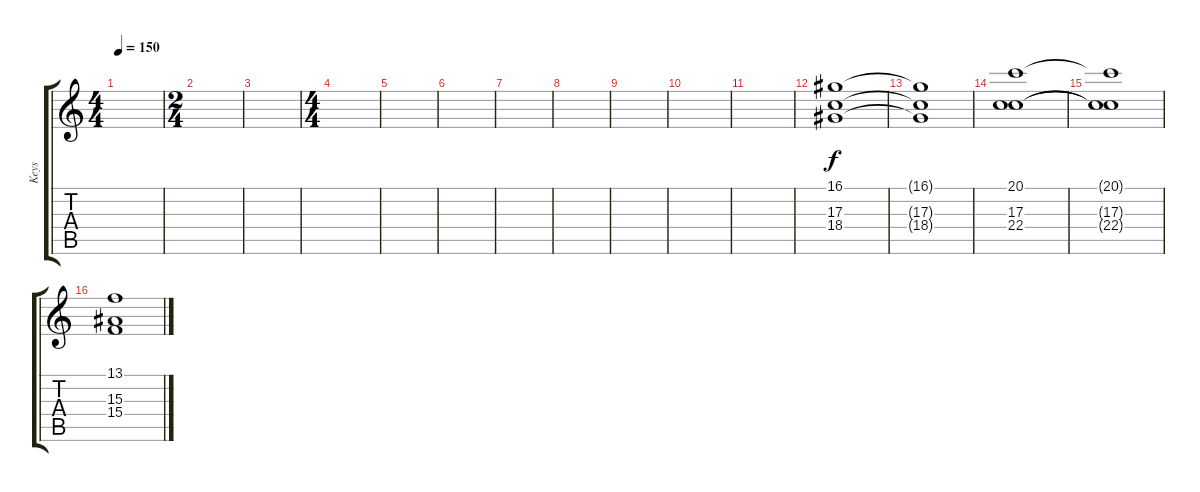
\track ("Keys" "Keys") {instrument drawbarorgan}
\staff {score tabs}
\tuning (E4 B3 G3 D3 A2 E2) {hide}
\ts (4 4)
\tempo 150
\clef g2
\ks c
|
\ts (2 4)
|
|
\ts (4 4)
|
|
|
|
|
|
|
|
(16.1 17.3 18.4).1 |
(16.1{t} 17.3{t} 18.4{t}).1 |
(20.1 17.3 22.4).1 |
(20.1{t} 17.3{t} 22.4{t}).1 |
(13.1 15.3 15.4).1
